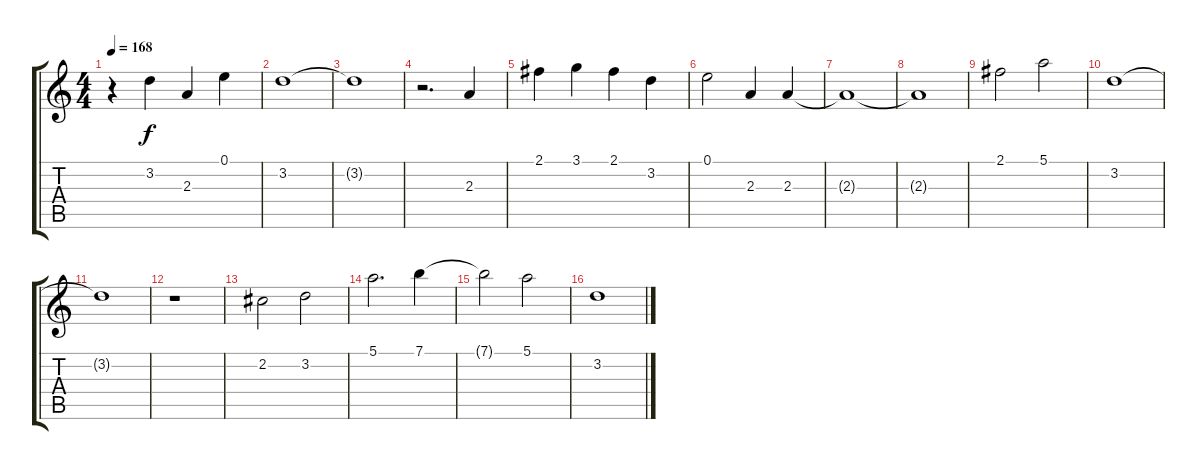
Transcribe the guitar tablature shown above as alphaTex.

\track "" {instrument electricguitarjazz}
\staff {score tabs}
\tuning (E4 B3 G3 D3 A2 E2) {hide}
\ts (4 4)
\tempo 168
\clef g2
\ks c
r.4{dy f} 3.2.4 2.3.4 0.1.4 |
3.2.1 |
3.2{t}.1 |
r.2{d} 2.3.4 |
2.1.4 3.1.4 2.1.4 3.2.4 |
0.1.2 2.3.4 2.3.4 |
2.3{t}.1 |
2.3{t}.1 |
2.1.2 5.1.2 |
3.2.1 |
3.2{t}.1 |
r.1 |
2.2.2 3.2.2 |
5.1.2{d} 7.1.4 |
7.1{t}.2 5.1.2 |
3.2.1
